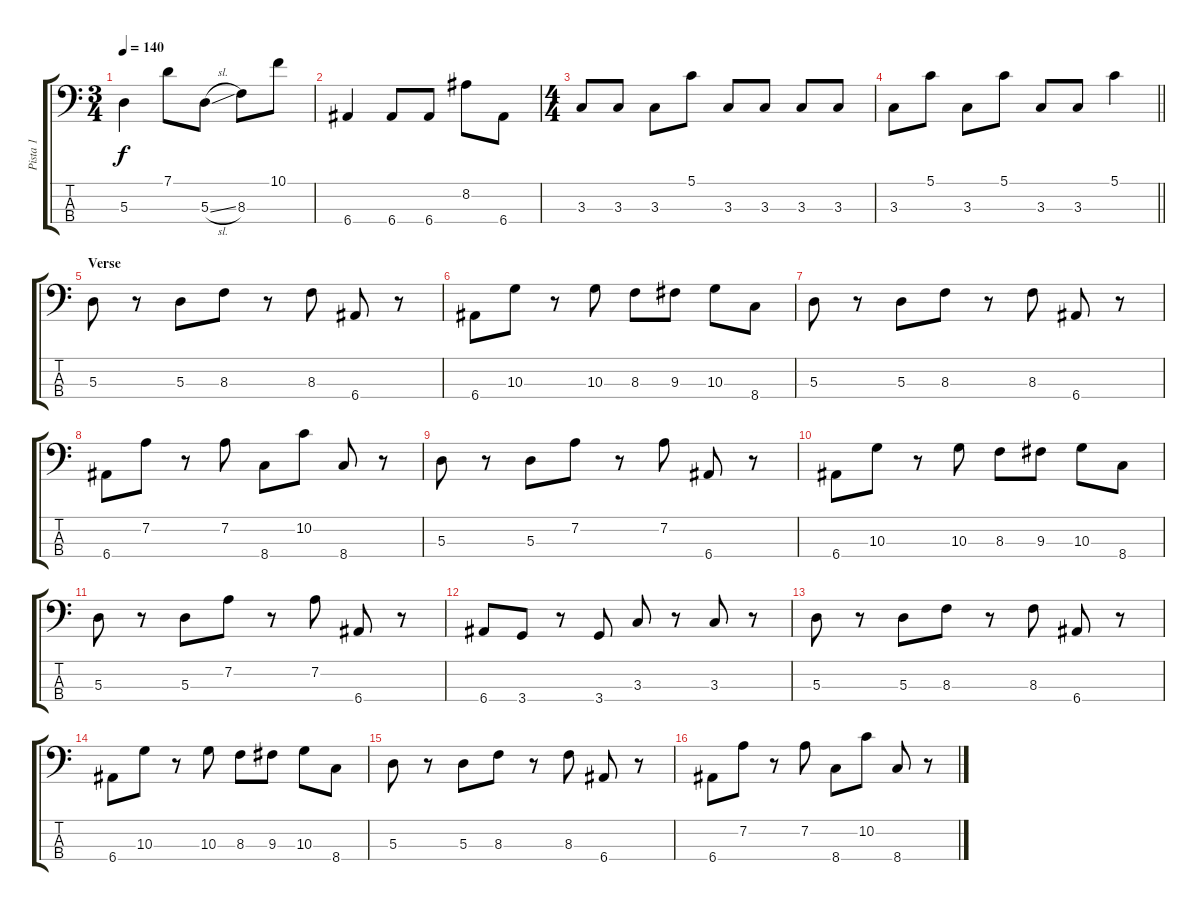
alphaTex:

\track ("Pista 1" "Pista 1") {instrument electricbassfinger}
\staff {score tabs}
\tuning (G2 D2 A1 E1) {hide}
\ts (3 4)
\tempo 140
\clef f4
\ks c
5.3.4{dy f} 7.1.8 5.3{sl}.8 8.3.8 10.1.8 |
6.4.4 6.4.8 6.4.8 8.2.8 6.4.8 |
\ts (4 4)
3.3.8 3.3.8 3.3.8 5.1.8 3.3.8 3.3.8 3.3.8 3.3.8 |
\barLineRight lightlight
3.3.8 5.1.8 3.3.8 5.1.8 3.3.8 3.3.8 5.1.4 |
\section ("" "Verse")
5.3.8 r.8 5.3.8 8.3.8 r.8 8.3.8 6.4.8 r.8 |
6.4.8 10.3.8 r.8 10.3.8 8.3.8 9.3.8 10.3.8 8.4.8 |
5.3.8 r.8 5.3.8 8.3.8 r.8 8.3.8 6.4.8 r.8 |
6.4.8 7.2.8 r.8 7.2.8 8.4.8 10.2.8 8.4.8 r.8 |
5.3.8 r.8 5.3.8 7.2.8 r.8 7.2.8 6.4.8 r.8 |
6.4.8 10.3.8 r.8 10.3.8 8.3.8 9.3.8 10.3.8 8.4.8 |
5.3.8 r.8 5.3.8 7.2.8 r.8 7.2.8 6.4.8 r.8 |
6.4.8 3.4.8 r.8 3.4.8 3.3.8 r.8 3.3.8 r.8 |
5.3.8 r.8 5.3.8 8.3.8 r.8 8.3.8 6.4.8 r.8 |
6.4.8 10.3.8 r.8 10.3.8 8.3.8 9.3.8 10.3.8 8.4.8 |
5.3.8 r.8 5.3.8 8.3.8 r.8 8.3.8 6.4.8 r.8 |
6.4.8 7.2.8 r.8 7.2.8 8.4.8 10.2.8 8.4.8 r.8
